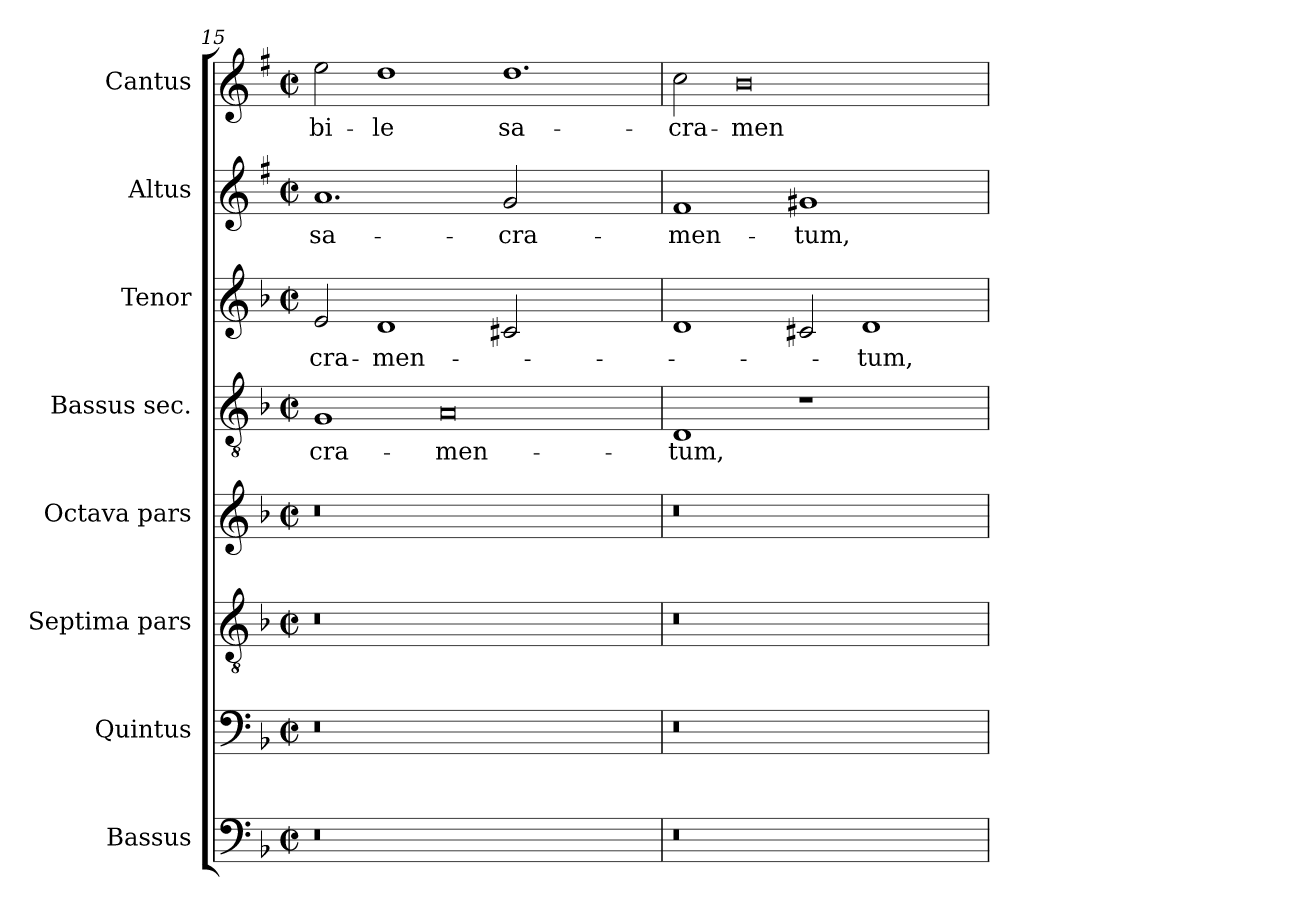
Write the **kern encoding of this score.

**kern	**kern	**kern	**kern	**kern	**text	**kern	**text	**kern	**text	**kern	**text
*part8	*part7	*part6	*part5	*part4	*part4	*part3	*part3	*part2	*part2	*part1	*part1
*staff8	*staff7	*staff6	*staff5	*staff4	*staff4	*staff3	*staff3	*staff2	*staff2	*staff1	*staff1
*I"Bassus	*I"Quintus	*I"Septima pars	*I"Octava pars	*I"Bassus sec.	*	*I"Tenor	*	*I"Altus	*	*I"Cantus	*
*clefF4	*clefF4	*clefGv2	*clefG2	*clefGv2	*	*clefG2	*	*clefG2	*	*clefG2	*
*	*	*	*	*	*	*	*	*ITrd1c2	*	*ITrd1c2	*
*k[b-]	*k[b-]	*k[b-]	*k[b-]	*k[b-]	*	*k[b-]	*	*k[b-]	*	*k[b-]	*
*F:	*F:	*F:	*F:	*F:	*	*F:	*	*F:	*	*F:	*
*M4/2	*M4/2	*M4/2	*M4/2	*M4/2	*	*M4/2	*	*M4/2	*	*M4/2	*
*met(c|)	*met(c|)	*met(c|)	*met(c|)	*met(c|)	*	*met(c|)	*	*met(c|)	*	*met(c|)	*
=15	=15	=15	=15	=15	=15	=15	=15	=15	=15	=15	=15
!	!	!	!	!	!LO:LY:b	!	!LO:LY:b	!	!LO:LY:b	!	!LO:LY:b
0r	0r	0r	0r	1G	-cra-	2e	-cra-	1.g	sa-	2dd	-bi-
!	!	!	!	!	!	!	!LO:LY:b	!	!	!	!LO:LY:b
.	.	.	.	.	.	1d	-men-	.	.	1cc	-le
!	!	!	!	!	!LO:LY:b	!	!	!	!	!	!
.	.	.	.	0A	-men-	.	.	.	.	.	.
!	!	!	!	!	!	!	!	!	!LO:LY:b	!	!LO:LY:b
.	.	.	.	.	.	2c#X	.	2f	-cra-	1.cc	sa-
1ryy	1ryy	1ryy	1ryy	.	.	1ryy	.	1ryy	.	.	.
=16	=16	=16	=16	=16	=16	=16	=16	=16	=16	=16	=16
!	!	!	!	!	!LO:LY:b	!	!	!	!LO:LY:b	!	!LO:LY:b
0r	0r	0r	0r	1D	-tum,	1d	.	1e	-men-	2b-	-cra-
!	!	!	!	!	!	!	!	!	!	!	!LO:LY:b
.	.	.	.	.	.	.	.	.	.	0a	-men-
!	!	!	!	!	!	!	!	!	!LO:LY:b	!	!
.	.	.	.	1r	.	2c#X	.	1f#X	-tum,	.	.
!	!	!	!	!	!	!	!LO:LY:b	!	!	!	!
.	.	.	.	.	.	1d	-tum,	.	.	.	.
2ryy	2ryy	2ryy	2ryy	2ryy	.	.	.	2ryy	.	.	.
=	=	=	=	=	=	=	=	=	=	=	=
*-	*-	*-	*-	*-	*-	*-	*-	*-	*-	*-	*-
